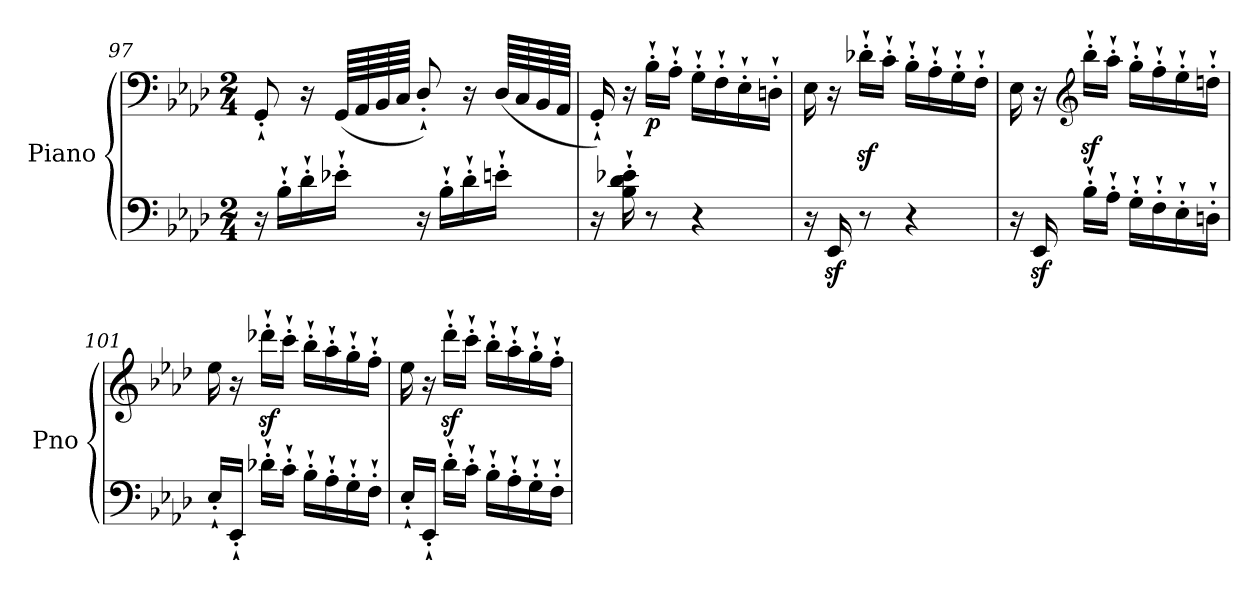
**kern	**kern	**dynam
*part1	*part1	*part1
*staff2	*staff1	*staff1/2
*I"Piano	*	*
*I'Pno	*	*
*clefF4	*clefF4	*
*k[b-e-a-d-]	*k[b-e-a-d-]	*
*M2/4	*M2/4	*
=97	=97	=97
16r	8GG'`/	.
16B-'`\LL	.	.
16d-'`\	16r	.
16e-X'`\JJ	(64GG/LLLL	.
.	64AA-/	.
.	64BB-/	.
.	64C/JJJJ	.
16r	8D-'`/)	.
16B-'`\LL	.	.
16d-'`\	16r	.
16en'`\JJ	(64D-/LLLL	.
.	64C/	.
.	64BB-/	.
.	64AA-/JJJJ	.
=98	=98	=98
16r	16GG'`/)	.
16B-\'` 16d-\'` 16e-X\'`	16r	.
!	!	!LO:DY:b
8r	16B-'`\LL	p
.	16A-'`\JJ	.
4r	16G'`\LL	.
.	16F'`\	.
.	16E-'`\	.
.	16Dn'`\JJ	.
=99	=99	=99
16r	16E-\	.
16EE-z</	16r	.
8r	16d-Xz<'`\LL	.
.	16c'`\JJ	.
4r	16B-'`\LL	.
.	16A-'`\	.
.	16G'`\	.
.	16F'`\JJ	.
!!LO:LB:g=z
=100	=100	=100
16r	16E-\	.
16EE-z</	16r	.
*	*clefG2	*
16B-'`\LL	16bb-z<'`\LL	.
16A-'`\JJ	16aa-'`\JJ	.
16G'`\LL	16gg'`\LL	.
16F'`\	16ff'`\	.
16E-'`\	16ee-'`\	.
16Dn'`\JJ	16ddn'`\JJ	.
=101	=101	=101
16E-'`/LL	16ee-\	.
16EE-'`/JJ	16r	.
16d-X'`\LL	16ddd-Xz<'`\LL	.
16c'`\JJ	16ccc'`\JJ	.
16B-'`\LL	16bb-'`\LL	.
16A-'`\	16aa-'`\	.
16G'`\	16gg'`\	.
16F'`\JJ	16ff'`\JJ	.
=102	=102	=102
16E-'`/LL	16ee-\	.
16EE-'`/JJ	16r	.
16d-'`\LL	16ddd-z<'`\LL	.
16c'`\JJ	16ccc'`\JJ	.
16B-'`\LL	16bb-'`\LL	.
16A-'`\	16aa-'`\	.
16G'`\	16gg'`\	.
16F'`\JJ	16ff'`\JJ	.
=	=	=
*-	*-	*-
